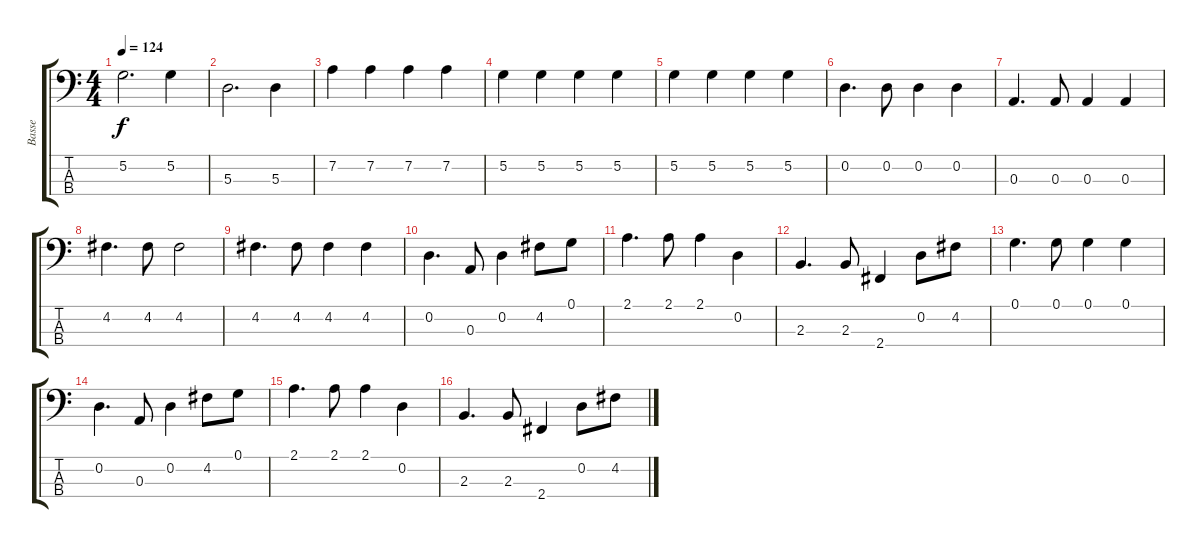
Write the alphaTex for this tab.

\track ("Basse" "Basse") {instrument electricbasspick}
\staff {score tabs}
\tuning (G2 D2 A1 E1) {hide}
\ts (4 4)
\tempo 124
\clef f4
\ks c
5.2.2{d dy f} 5.2.4 |
5.3.2{d} 5.3.4 |
7.2.4 7.2.4 7.2.4 7.2.4 |
5.2.4 5.2.4 5.2.4 5.2.4 |
5.2.4 5.2.4 5.2.4 5.2.4 |
0.2.4{d} 0.2.8 0.2.4 0.2.4 |
0.3.4{d} 0.3.8 0.3.4 0.3.4 |
4.2.4{d} 4.2.8 4.2.2 |
4.2.4{d} 4.2.8 4.2.4 4.2.4 |
0.2.4{d} 0.3.8 0.2.4 4.2.8 0.1.8 |
2.1.4{d} 2.1.8 2.1.4 0.2.4 |
2.3.4{d} 2.3.8 2.4.4 0.2.8 4.2.8 |
0.1.4{d} 0.1.8 0.1.4 0.1.4 |
0.2.4{d} 0.3.8 0.2.4 4.2.8 0.1.8 |
2.1.4{d} 2.1.8 2.1.4 0.2.4 |
2.3.4{d} 2.3.8 2.4.4 0.2.8 4.2.8
